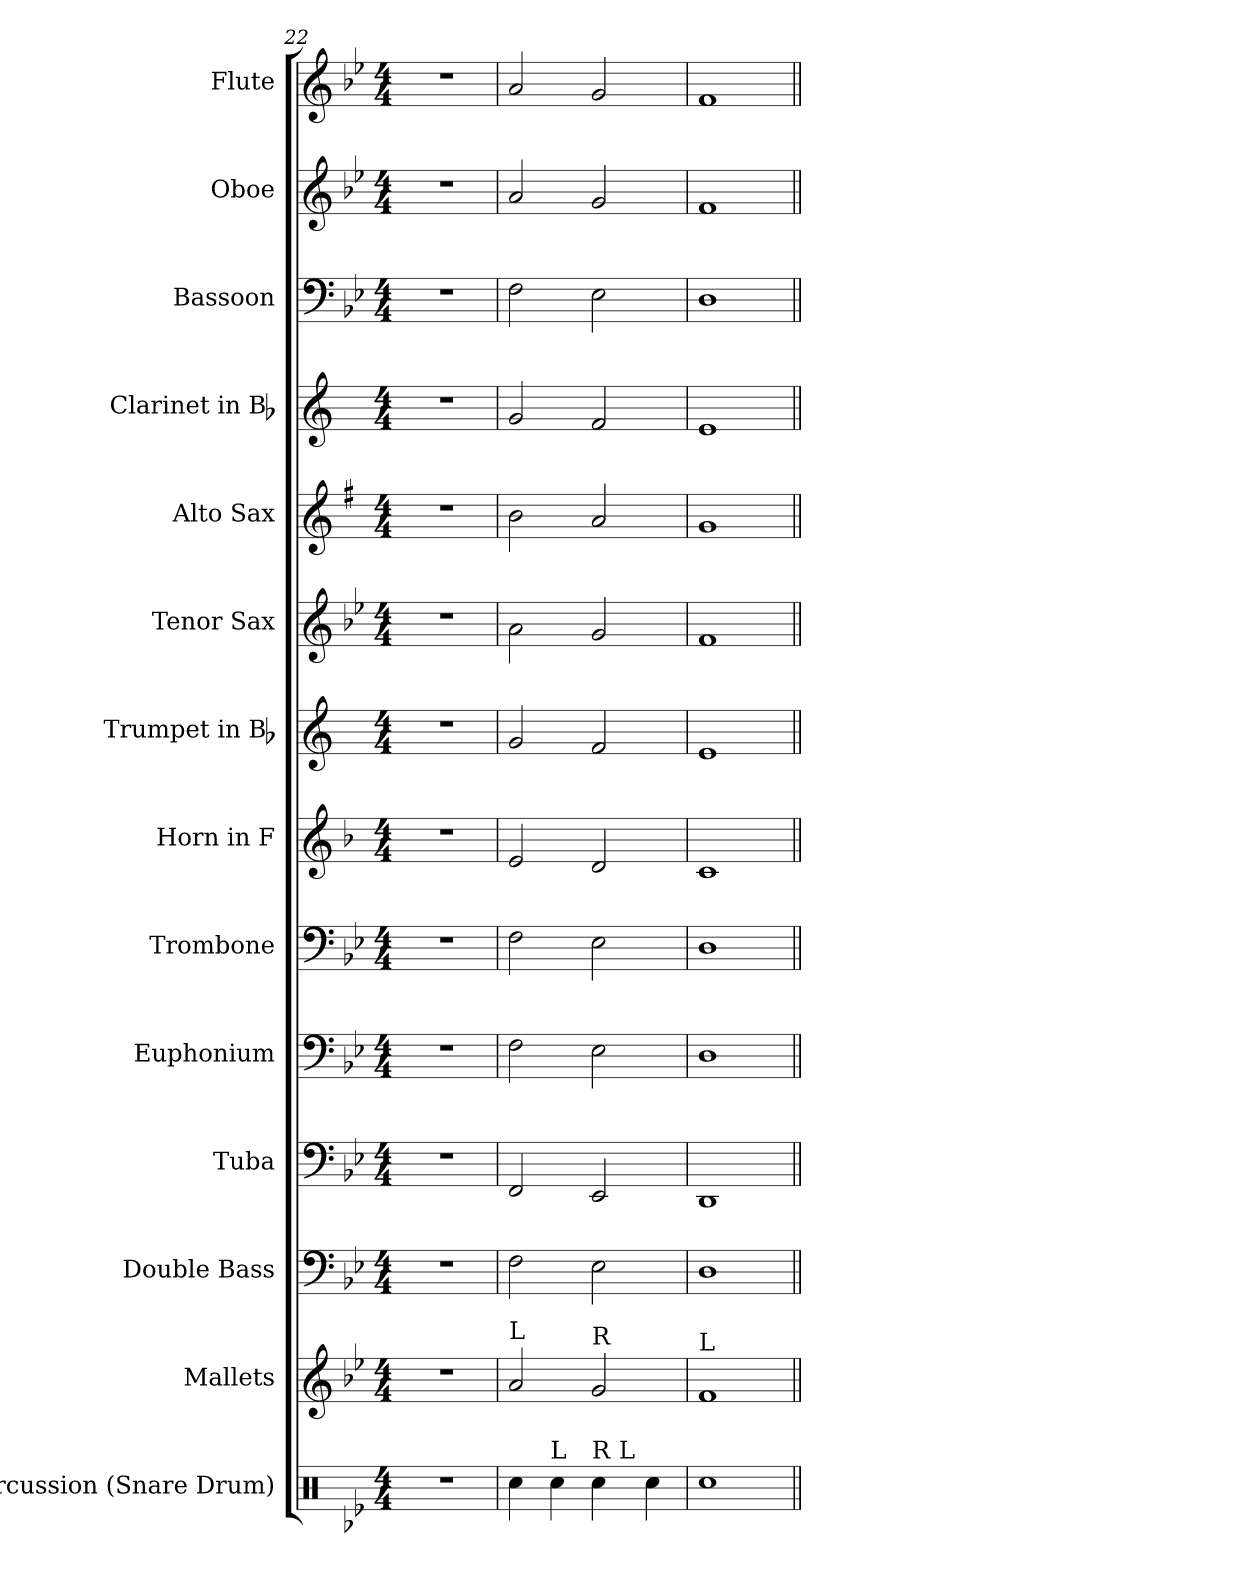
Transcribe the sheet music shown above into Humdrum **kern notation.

**kern	**kern	**kern	**kern	**kern	**kern	**kern	**kern	**kern	**kern	**kern	**kern	**kern	**kern
*part14	*part13	*part12	*part11	*part10	*part9	*part8	*part7	*part6	*part5	*part4	*part3	*part2	*part1
*staff14	*staff13	*staff12	*staff11	*staff10	*staff9	*staff8	*staff7	*staff6	*staff5	*staff4	*staff3	*staff2	*staff1
*I"Percussion (Snare Drum)	*I"Mallets	*I"Double Bass	*I"Tuba	*I"Euphonium	*I"Trombone	*I"Horn in F	*I"Trumpet in Bb	*I"Tenor Sax	*I"Alto Sax	*I"Clarinet in Bb	*I"Bassoon	*I"Oboe	*I"Flute
*I'Perc. (Snr. Drum)	*I'Mal.	*I'D.B.	*I'Tuba	*I'Euph.	*I'Tbn.	*I'Hn.	*	*I'T. Sx.	*I'A. Sx.	*	*I'Bsn.	*I'Ob.	*I'Fl.
*clefX	*clefG2	*clefF4	*clefF4	*clefF4	*clefF4	*clefG2	*clefG2	*clefG2	*clefG2	*clefG2	*clefF4	*clefG2	*clefG2
*	*	*ITrd7c12	*	*	*	*ITrd4c7	*ITrd1c2	*ITrd8c14	*ITrd5c9	*ITrd1c2	*	*	*
*k[b-e-]	*k[b-e-]	*k[b-e-]	*k[b-e-]	*k[b-e-]	*k[b-e-]	*k[b-e-]	*k[b-e-]	*k[b-e-]	*k[b-e-]	*k[b-e-]	*k[b-e-]	*k[b-e-]	*k[b-e-]
*B-:	*B-:	*B-:	*B-:	*B-:	*B-:	*B-:	*B-:	*B-:	*B-:	*B-:	*B-:	*B-:	*B-:
*M4/4	*M4/4	*M4/4	*M4/4	*M4/4	*M4/4	*M4/4	*M4/4	*M4/4	*M4/4	*M4/4	*M4/4	*M4/4	*M4/4
=22	=22	=22	=22	=22	=22	=22	=22	=22	=22	=22	=22	=22	=22
1r	1r	1r	1r	1r	1r	1r	1r	1r	1r	1r	1r	1r	1r
=23	=23	=23	=23	=23	=23	=23	=23	=23	=23	=23	=23	=23	=23
!	!LO:TX:a:t=L	!	!	!	!	!	!	!	!	!	!	!	!
!LO:TX:a:t=R	!	!	!	!	!	!	!	!	!	!	!	!	!
*^	*	*	*	*	*	*	*	*	*	*	*	*	*
4Rcc\	2ryy	2a/	2FF\	2FF/	2F\	2F\	2A/	2f/	2A\	2d\	2f/	2F\	2a/	2a/
!LO:TX:a:t=L	!	!	!	!	!	!	!	!	!	!	!	!	!	!
4Rcc\	.	.	.	.	.	.	.	.	.	.	.	.	.	.
!	!	!LO:TX:a:t=R	!	!	!	!	!	!	!	!	!	!	!	!
!LO:TX:a:t=R	!	!	!	!	!	!	!	!	!	!	!	!	!	!
4Rcc\	8ryy	2g/	2EE-\	2EE-/	2E-\	2E-\	2G/	2e-/	2G/	2c/	2e-/	2E-\	2g/	2g/
!	!LO:TX:a:t=L	!	!	!	!	!	!	!	!	!	!	!	!	!
.	4.ryy	.	.	.	.	.	.	.	.	.	.	.	.	.
4Rcc\	.	.	.	.	.	.	.	.	.	.	.	.	.	.
=24	=24	=24	=24	=24	=24	=24	=24	=24	=24	=24	=24	=24	=24	=24
!	!	!LO:TX:a:t=L	!	!	!	!	!	!	!	!	!	!	!	!
!LO:TX:a:t=R	!	!	!	!	!	!	!	!	!	!	!	!	!	!
*v	*v	*	*	*	*	*	*	*	*	*	*	*	*	*
1Rcc	1f	1DD	1DD	1D	1D	1F	1d	1F	1B-	1d	1D	1f	1f
=||	=||	=||	=||	=||	=||	=||	=||	=||	=||	=||	=||	=||	=||
*-	*-	*-	*-	*-	*-	*-	*-	*-	*-	*-	*-	*-	*-
